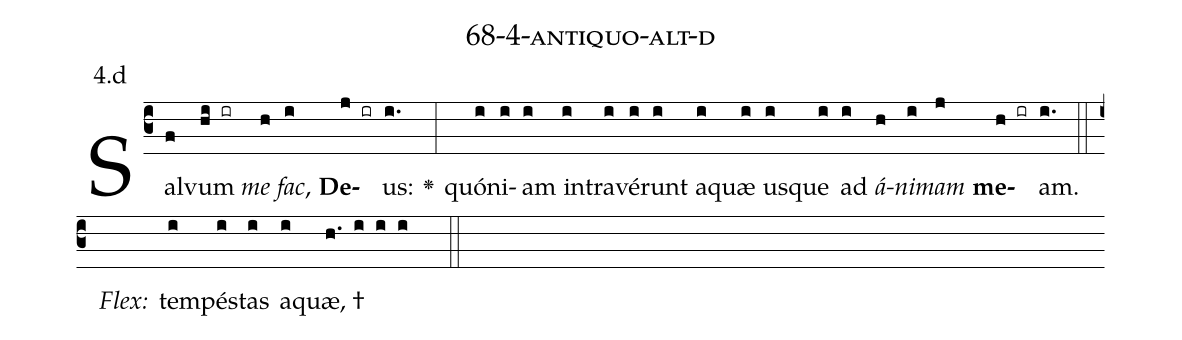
name: 68-4-antiquo-alt-d;
annotation: 4.d;
%%
(c3)Sal(f)vum(hi ir) <i>me</i>(h) <i>fac</i>,(i) <b>De</b>(j ir)us:(i.) <v>\greheightstar</v>(:) quón(i)i(i)am(i) in(i)tra(i)vé(i)runt(i) a(i)quæ(i) us(i)que(i) ad(i) <i>á</i>(h)<i>ni</i>(i)<i>mam</i>(j) <b>me</b>(h ir)am.(i.) (::)
<i>Flex:</i>()  tem(i)pés(i)tas(i) a(i)quæ, †(h. i i i  ::)

%E(i) u(h) o(i) u(j) a(h) e.(i.) (::)
